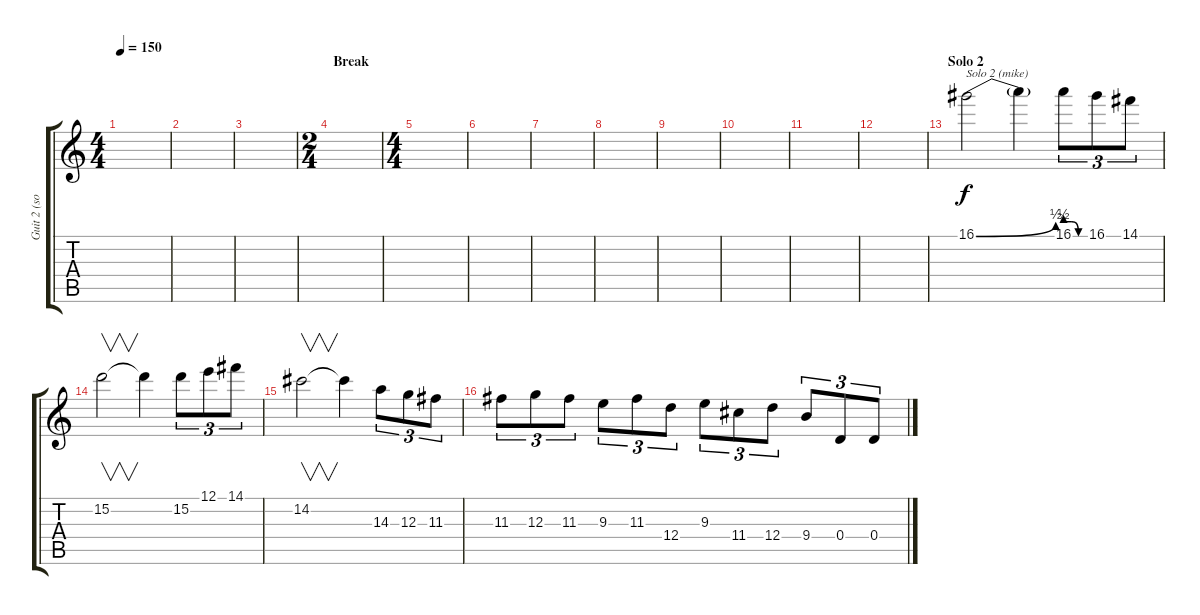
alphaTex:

\track ("Guit 2 (solo)" "Guit 2 (so") {instrument overdrivenguitar}
\staff {score tabs}
\tuning (E4 B3 G3 D3 A2 E2) {hide}
\ts (4 4)
\tempo 150
\clef g2
\ks c
|
|
|
\ts (2 4)
\section ("" "Break")
|
\ts (4 4)
|
|
|
|
|
|
|
|
\section ("" "Solo 2")
16.1{be (bend 0 0 60 2)}.2{txt "Solo 2 (mike)"} 16.1{t}.4 16.1{be (custom 0 2 20 2 40 0 60 0)}.8{tu (3 2)} 16.1.8{tu (3 2)} 14.1.8{tu (3 2)} |
15.2.2{v} 15.2{t}.4 15.2.8{tu (3 2)} 12.1.8{tu (3 2)} 14.1.8{tu (3 2)} |
14.2.2{v} 14.2{t}.4 14.3.8{tu (3 2)} 12.3.8{tu (3 2)} 11.3.8{tu (3 2)} |
11.3.8{tu (3 2)} 12.3.8{tu (3 2)} 11.3.8{tu (3 2)} 9.3.8{tu (3 2)} 11.3.8{tu (3 2)} 12.4.8{tu (3 2)} 9.3.8{tu (3 2)} 11.4.8{tu (3 2)} 12.4.8{tu (3 2)} 9.4.8{tu (3 2)} 0.4.8{tu (3 2)} 0.4.8{tu (3 2)}
